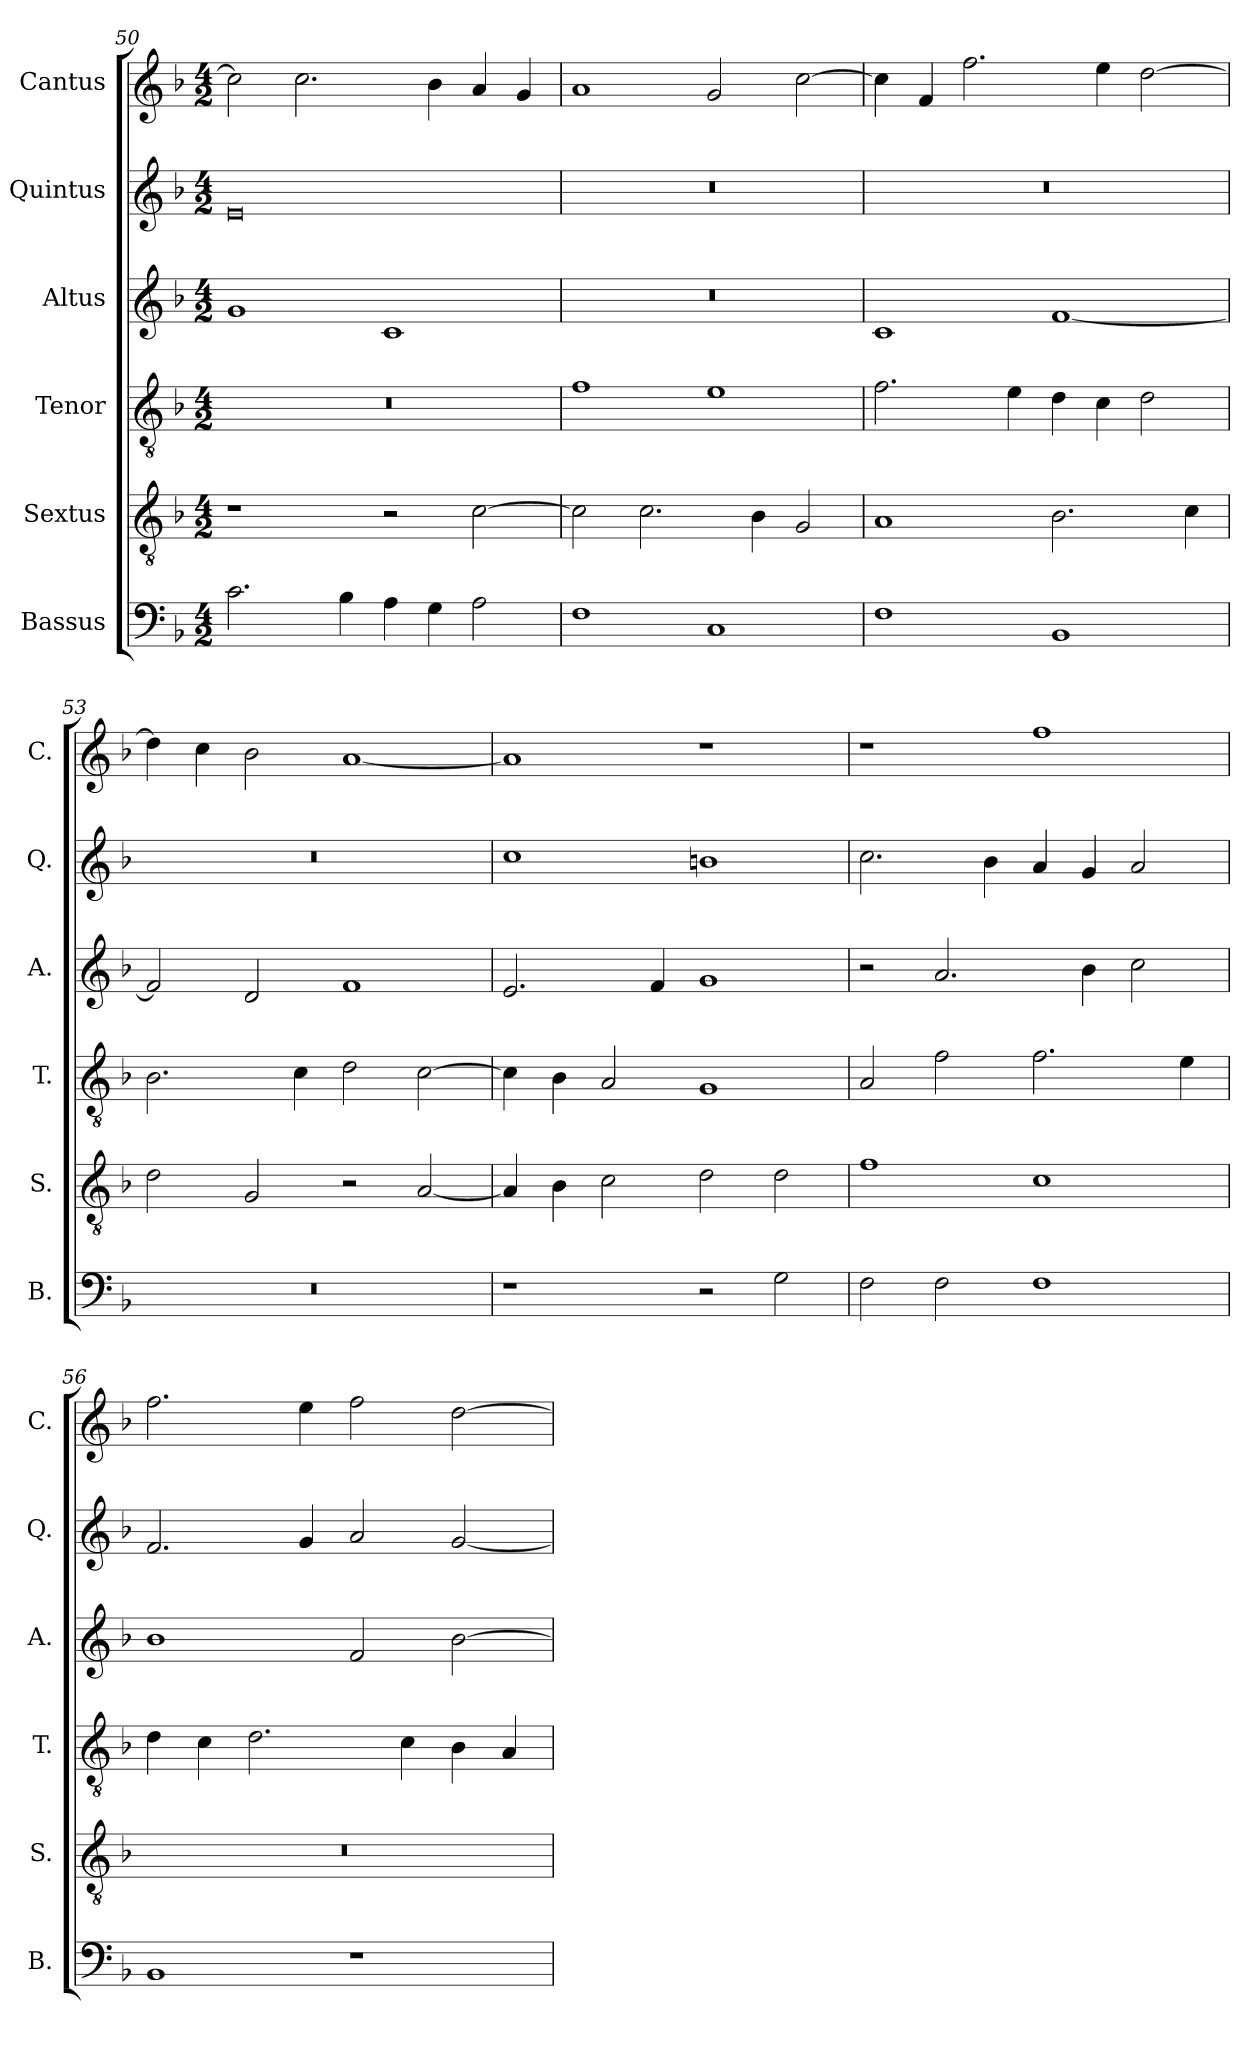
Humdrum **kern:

**kern	**kern	**kern	**kern	**kern	**kern
*part6	*part5	*part4	*part3	*part2	*part1
*staff6	*staff5	*staff4	*staff3	*staff2	*staff1
*I"Bassus	*I"Sextus	*I"Tenor	*I"Altus	*I"Quintus	*I"Cantus
*I'B.	*I'S.	*I'T.	*I'A.	*I'Q.	*I'C.
*clefF4	*clefGv2	*clefGv2	*clefG2	*clefG2	*clefG2
*k[b-]	*k[b-]	*k[b-]	*k[b-]	*k[b-]	*k[b-]
*M4/2	*M4/2	*M4/2	*M4/2	*M4/2	*M4/2
=50	=50	=50	=50	=50	=50
2.c\	1r	0r	1g	0e	2cc\]
.	.	.	.	.	2.cc\
4B-\	.	.	.	.	.
4A\	2r	.	1c	.	.
4G\	.	.	.	.	4b-\
2A\	[2c\	.	.	.	4a/
.	.	.	.	.	4g/
=51	=51	=51	=51	=51	=51
1F	2c\]	1f	0r	0r	1a
.	2.c\	.	.	.	.
1C	.	1e	.	.	2g/
.	4B-\	.	.	.	.
.	2G/	.	.	.	[2cc\
=52	=52	=52	=52	=52	=52
1F	1A	2.f\	1c	0r	4cc\]
.	.	.	.	.	4f/
.	.	.	.	.	2.ff\
.	.	4e\	.	.	.
1BB-	2.B-\	4d\	[1f	.	.
.	.	4c\	.	.	4ee\
.	.	2d\	.	.	[2dd\
.	4c\	.	.	.	.
!!LO:LB:g=z
=53	=53	=53	=53	=53	=53
0r	2d\	2.B-\	2f/]	0r	4dd\]
.	.	.	.	.	4cc\
.	2G/	.	2d/	.	2b-\
.	.	4c\	.	.	.
.	2r	2d\	1f	.	[1a
.	[2A/	[2c\	.	.	.
=54	=54	=54	=54	=54	=54
1r	4A/]	4c\]	2.e/	1cc	1a]
.	4B-\	4B-\	.	.	.
.	2c\	2A/	.	.	.
.	.	.	4f/	.	.
2r	2d\	1G	1g	1bn	1r
2G\	2d\	.	.	.	.
=55	=55	=55	=55	=55	=55
2F\	1f	2A/	2r	2.cc\	1r
2F\	.	2f\	2.a/	.	.
.	.	.	.	4b-\	.
1F	1c	2.f\	.	4a/	1ff
.	.	.	4b-\	4g/	.
.	.	.	2cc\	2a/	.
.	.	4e\	.	.	.
=56	=56	=56	=56	=56	=56
1BB-	0r	4d\	1b-	2.f/	2.ff\
.	.	4c\	.	.	.
.	.	2.d\	.	.	.
.	.	.	.	4g/	4ee\
1r	.	.	2f/	2a/	2ff\
.	.	4c\	.	.	.
.	.	4B-\	[2b-\	[2g/	[2dd\
.	.	4A/	.	.	.
=	=	=	=	=	=
*-	*-	*-	*-	*-	*-
